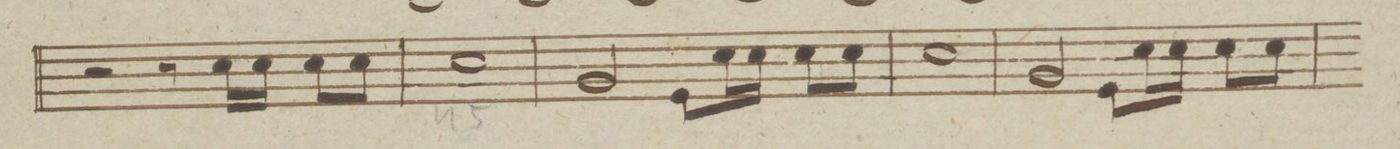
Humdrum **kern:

**kern
*I"Clarino Secondo in B.
*clefG2
*k[b-e-a-]
*met(c)
*M4/4
2r
8r
*16\right
16e-\LL
16e-\JJ
*8\right
8e-\L
8e-\J
=45
1e-
=46
2B-/
8G\L
16e-\L
16e-\JJ
8e-\L
8e-\J
=47
1e-
=48
2B-/
8G\L
16e-\L
16e-\JJ
8e-\L
8e-\J
=49
*-
